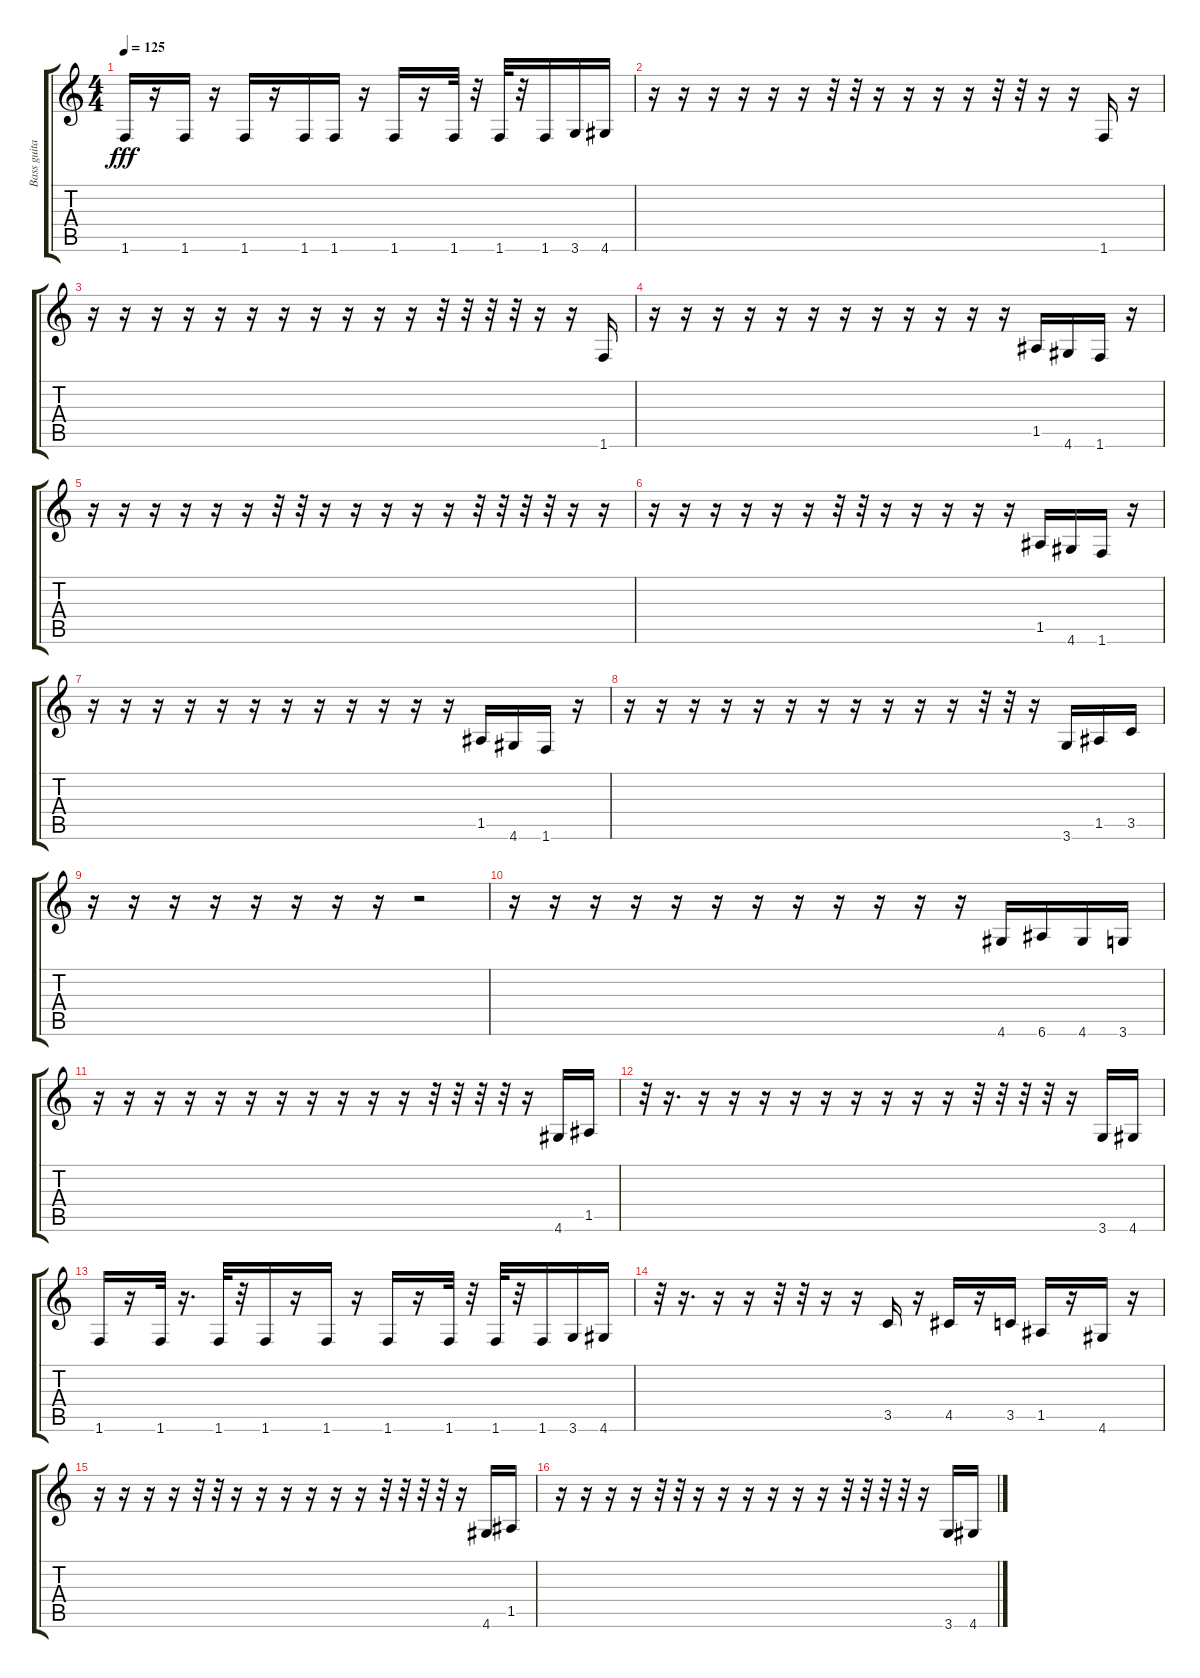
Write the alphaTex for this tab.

\track ("Bass guitar" "Bass guita") {instrument synthbass1}
\staff {score tabs}
\tuning (E4 B3 G3 D3 A2 E2) {hide}
\ts (4 4)
\tempo 125
\clef g2
\ks c
1.6.16{dy fff} r.16 1.6.16 r.16 1.6.16 r.16 1.6.16 1.6.16 r.16 1.6.16 r.16 1.6.32 r.32 1.6.32 r.32 1.6.16 3.6.16 4.6.16 |
r.16 r.16 r.16 r.16 r.16 r.16 r.32 r.32 r.16 r.16 r.16 r.16 r.32 r.32 r.16 r.16 1.6.16 r.16 |
r.16 r.16 r.16 r.16 r.16 r.16 r.16 r.16 r.16 r.16 r.16 r.32 r.32 r.32 r.32 r.16 r.16 1.6.16 |
r.16 r.16 r.16 r.16 r.16 r.16 r.16 r.16 r.16 r.16 r.16 r.16 1.5.16 4.6.16 1.6.16 r.16 |
r.16 r.16 r.16 r.16 r.16 r.16 r.32 r.32 r.16 r.16 r.16 r.16 r.16 r.32 r.32 r.32 r.32 r.16 r.16 |
r.16 r.16 r.16 r.16 r.16 r.16 r.32 r.32 r.16 r.16 r.16 r.16 r.16 1.5.16 4.6.16 1.6.16 r.16 |
r.16 r.16 r.16 r.16 r.16 r.16 r.16 r.16 r.16 r.16 r.16 r.16 1.5.16 4.6.16 1.6.16 r.16 |
r.16 r.16 r.16 r.16 r.16 r.16 r.16 r.16 r.16 r.16 r.16 r.32 r.32 r.16 3.6.16 1.5.16 3.5.16 |
r.16 r.16 r.16 r.16 r.16 r.16 r.16 r.16 r.2 |
r.16 r.16 r.16 r.16 r.16 r.16 r.16 r.16 r.16 r.16 r.16 r.16 4.6.16 6.6.16 4.6.16 3.6.16 |
r.16 r.16 r.16 r.16 r.16 r.16 r.16 r.16 r.16 r.16 r.16 r.32 r.32 r.32 r.32 r.16 4.6.16 1.5.16 |
r.32 r.16{d} r.16 r.16 r.16 r.16 r.16 r.16 r.16 r.16 r.16 r.32 r.32 r.32 r.32 r.16 3.6.16 4.6.16 |
1.6.16 r.16 1.6.32 r.16{d} 1.6.32 r.32 1.6.16 r.16 1.6.16 r.16 1.6.16 r.16 1.6.32 r.32 1.6.32 r.32 1.6.16 3.6.16 4.6.16 |
r.32 r.16{d} r.16 r.16 r.32 r.32 r.16 r.16 3.5.16 r.16 4.5.16 r.16 3.5.16 1.5.16 r.16 4.6.16 r.16 |
r.16 r.16 r.16 r.16 r.32 r.32 r.16 r.16 r.16 r.16 r.16 r.16 r.32 r.32 r.32 r.32 r.16 4.6.16 1.5.16 |
r.16 r.16 r.16 r.16 r.32 r.32 r.16 r.16 r.16 r.16 r.16 r.16 r.32 r.32 r.32 r.32 r.16 3.6.16 4.6.16
